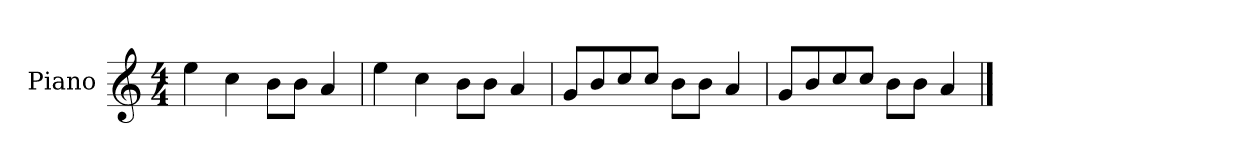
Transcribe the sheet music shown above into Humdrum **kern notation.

**kern
*part1
*staff1
*I"Piano
*I'P-no
*clefG2
*k[]
*M4/4
*MM90
=1
4ee\
4cc\
8b\L
8b\J
4a/
=2
4ee\
4cc\
8b\L
8b\J
4a/
=3
8g/L
8b/
8cc/
8cc/J
8b\L
8b\J
4a/
=4
8g/L
8b/
8cc/
8cc/J
8b\L
8b\J
4a/
==
*-
